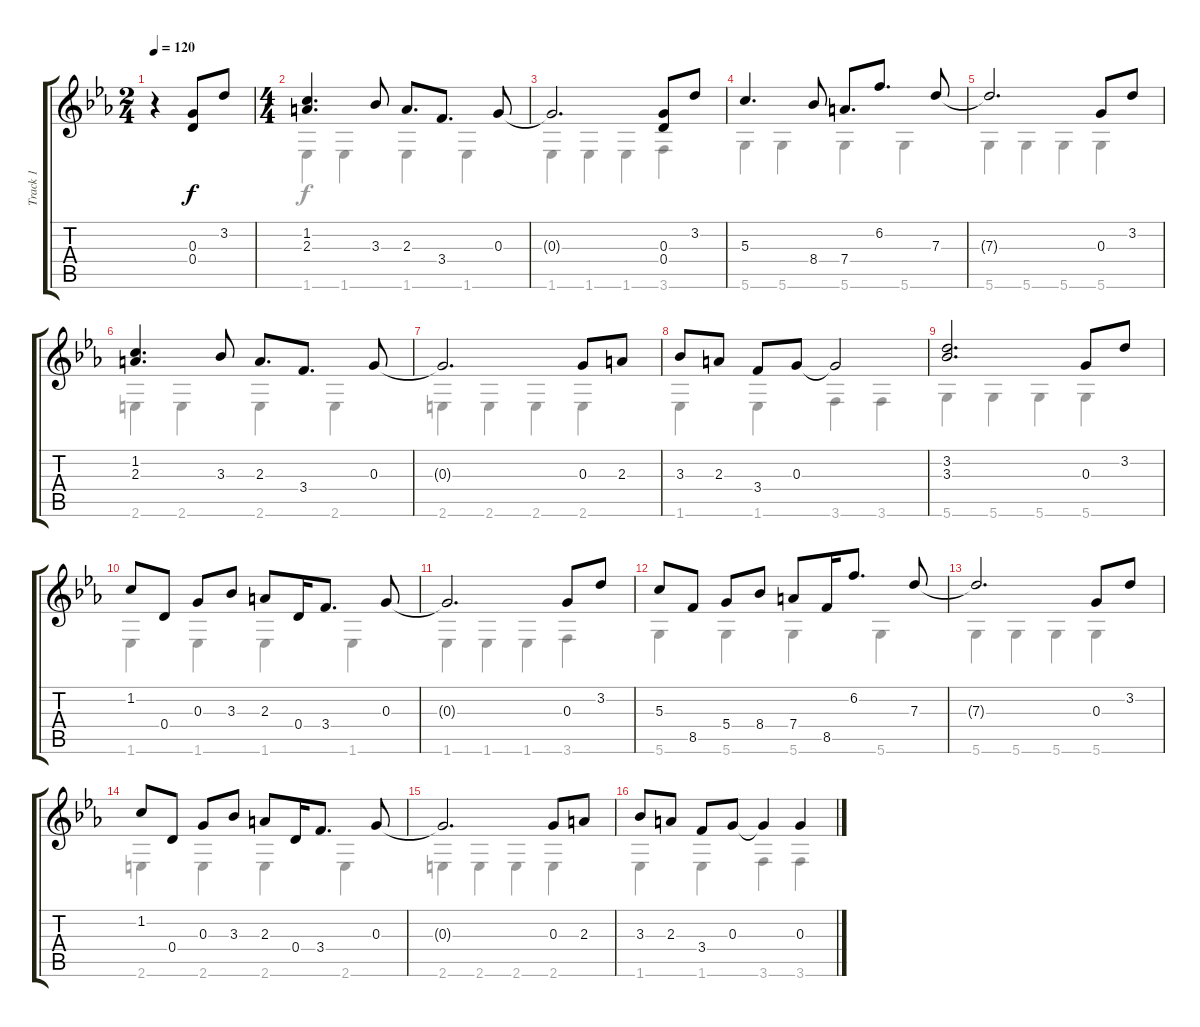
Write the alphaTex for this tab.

\track ("Track 1" "Track 1") {instrument acousticguitarsteel}
\staff {score tabs}
\tuning (E4 B3 G3 D3 A2 D2) {hide}
\voice
\ts (2 4)
\tempo 120
\clef g2
\ks eb
r.4{dy f} (0.3 0.4).8 3.2.8 |
\ts (4 4)
(1.2 2.3).4{d} 3.3.8 2.3.8{d} 3.4.8{d} 0.3.8 |
0.3{t}.2{d} (0.3 0.4).8 3.2.8 |
5.3.4{d} 8.4.8 7.4.8{d} 6.2.8{d} 7.3.8 |
7.3{t}.2{d} 0.3.8 3.2.8 |
(1.2 2.3).4{d} 3.3.8 2.3.8{d} 3.4.8{d} 0.3.8 |
0.3{t}.2{d} 0.3.8 2.3.8 |
3.3.8 2.3.8 3.4.8 0.3.8 0.3{t}.2 |
(3.2 3.3).2{d} 0.3.8 3.2.8 |
1.2.8 0.4.8 0.3.8 3.3.8 2.3.8 0.4.16 3.4.8{d} 0.3.8 |
0.3{t}.2{d} 0.3.8 3.2.8 |
5.3.8 8.5.8 5.4.8 8.4.8 7.4.8 8.5.16 6.2.8{d} 7.3.8 |
7.3{t}.2{d} 0.3.8 3.2.8 |
1.2.8 0.4.8 0.3.8 3.3.8 2.3.8 0.4.16 3.4.8{d} 0.3.8 |
0.3{t}.2{d} 0.3.8 2.3.8 |
3.3.8 2.3.8 3.4.8 0.3.8 0.3{t}.4 0.3.4
\voice
\clef g2
\ottava regular
\simile none
\ks eb
|
1.6.4 1.6.4 1.6.4 1.6.4 |
1.6.4 1.6.4 1.6.4 3.6.4 |
5.6.4 5.6.4 5.6.4 5.6.4 |
5.6.4 5.6.4 5.6.4 5.6.4 |
2.6.4 2.6.4 2.6.4 2.6.4 |
2.6.4 2.6.4 2.6.4 2.6.4 |
1.6.4 1.6.4 3.6.4 3.6.4 |
5.6.4 5.6.4 5.6.4 5.6.4 |
1.6.4 1.6.4 1.6.4 1.6.4 |
1.6.4 1.6.4 1.6.4 3.6.4 |
5.6.4 5.6.4 5.6.4 5.6.4 |
5.6.4 5.6.4 5.6.4 5.6.4 |
2.6.4 2.6.4 2.6.4 2.6.4 |
2.6.4 2.6.4 2.6.4 2.6.4 |
1.6.4 1.6.4 3.6.4 3.6.4
